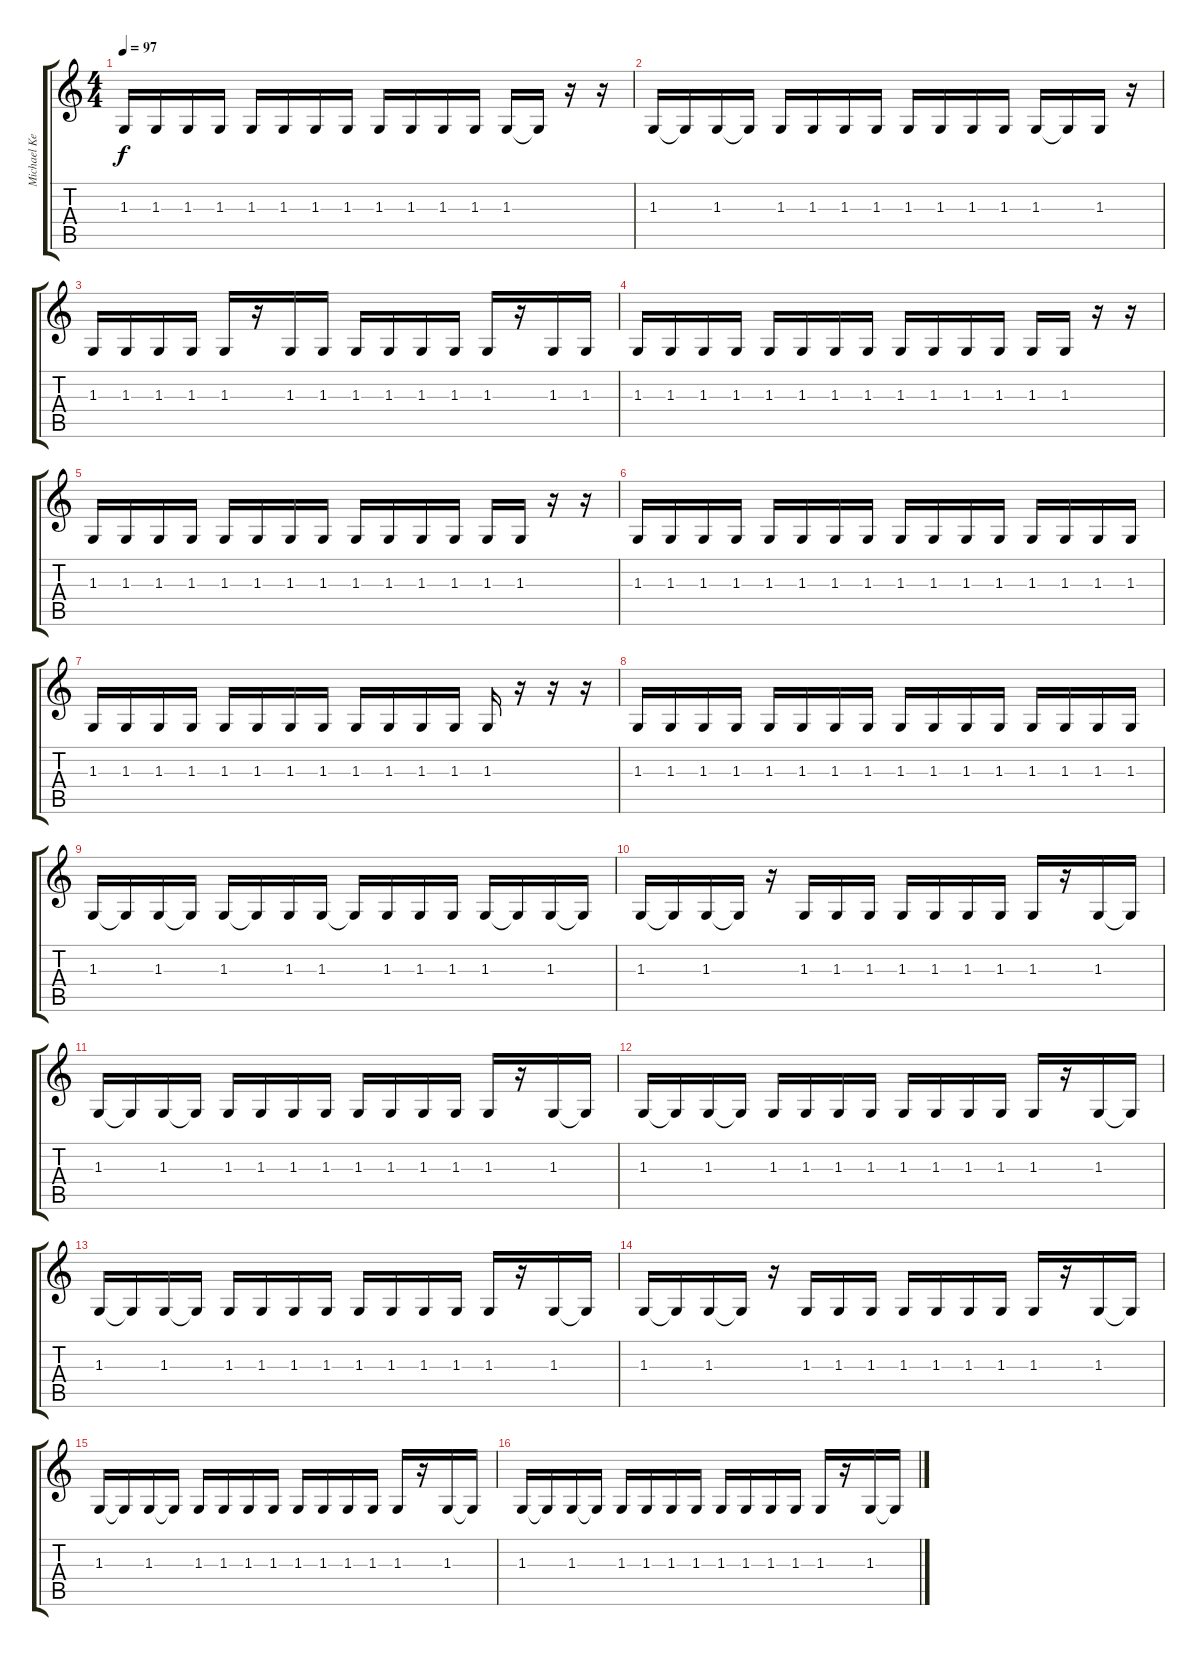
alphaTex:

\track ("Michael Kenji Shinoda " "Michael Ke") {instrument englishhorn}
\staff {score tabs}
\tuning (Eb4 Bb3 Gb3 Db3 Ab2 Db2) {hide}
\ts (4 4)
\tempo 97
\clef g2
\ks c
1.3.16{dy f} 1.3.16 1.3.16 1.3.16 1.3.16 1.3.16 1.3.16 1.3.16 1.3.16 1.3.16 1.3.16 1.3.16 1.3.16 1.3{t}.16 r.16 r.16 |
1.3.16 1.3{t}.16 1.3.16 1.3{t}.16 1.3.16 1.3.16 1.3.16 1.3.16 1.3.16 1.3.16 1.3.16 1.3.16 1.3.16 1.3{t}.16 1.3.16 r.16 |
1.3.16 1.3.16 1.3.16 1.3.16 1.3.16 r.16 1.3.16 1.3.16 1.3.16 1.3.16 1.3.16 1.3.16 1.3.16 r.16 1.3.16 1.3.16 |
1.3.16 1.3.16 1.3.16 1.3.16 1.3.16 1.3.16 1.3.16 1.3.16 1.3.16 1.3.16 1.3.16 1.3.16 1.3.16 1.3.16 r.16 r.16 |
1.3.16 1.3.16 1.3.16 1.3.16 1.3.16 1.3.16 1.3.16 1.3.16 1.3.16 1.3.16 1.3.16 1.3.16 1.3.16 1.3.16 r.16 r.16 |
1.3.16 1.3.16 1.3.16 1.3.16 1.3.16 1.3.16 1.3.16 1.3.16 1.3.16 1.3.16 1.3.16 1.3.16 1.3.16 1.3.16 1.3.16 1.3.16 |
1.3.16 1.3.16 1.3.16 1.3.16 1.3.16 1.3.16 1.3.16 1.3.16 1.3.16 1.3.16 1.3.16 1.3.16 1.3.16 r.16 r.16 r.16 |
1.3.16 1.3.16 1.3.16 1.3.16 1.3.16 1.3.16 1.3.16 1.3.16 1.3.16 1.3.16 1.3.16 1.3.16 1.3.16 1.3.16 1.3.16 1.3.16 |
1.3.16 1.3{t}.16 1.3.16 1.3{t}.16 1.3.16 1.3{t}.16 1.3.16 1.3.16 1.3{t}.16 1.3.16 1.3.16 1.3.16 1.3.16 1.3{t}.16 1.3.16 1.3{t}.16 |
1.3.16 1.3{t}.16 1.3.16 1.3{t}.16 r.16 1.3.16 1.3.16 1.3.16 1.3.16 1.3.16 1.3.16 1.3.16 1.3.16 r.16 1.3.16 1.3{t}.16 |
1.3.16 1.3{t}.16 1.3.16 1.3{t}.16 1.3.16 1.3.16 1.3.16 1.3.16 1.3.16 1.3.16 1.3.16 1.3.16 1.3.16 r.16 1.3.16 1.3{t}.16 |
1.3.16 1.3{t}.16 1.3.16 1.3{t}.16 1.3.16 1.3.16 1.3.16 1.3.16 1.3.16 1.3.16 1.3.16 1.3.16 1.3.16 r.16 1.3.16 1.3{t}.16 |
1.3.16 1.3{t}.16 1.3.16 1.3{t}.16 1.3.16 1.3.16 1.3.16 1.3.16 1.3.16 1.3.16 1.3.16 1.3.16 1.3.16 r.16 1.3.16 1.3{t}.16 |
1.3.16 1.3{t}.16 1.3.16 1.3{t}.16 r.16 1.3.16 1.3.16 1.3.16 1.3.16 1.3.16 1.3.16 1.3.16 1.3.16 r.16 1.3.16 1.3{t}.16 |
1.3.16 1.3{t}.16 1.3.16 1.3{t}.16 1.3.16 1.3.16 1.3.16 1.3.16 1.3.16 1.3.16 1.3.16 1.3.16 1.3.16 r.16 1.3.16 1.3{t}.16 |
1.3.16 1.3{t}.16 1.3.16 1.3{t}.16 1.3.16 1.3.16 1.3.16 1.3.16 1.3.16 1.3.16 1.3.16 1.3.16 1.3.16 r.16 1.3.16 1.3{t}.16
